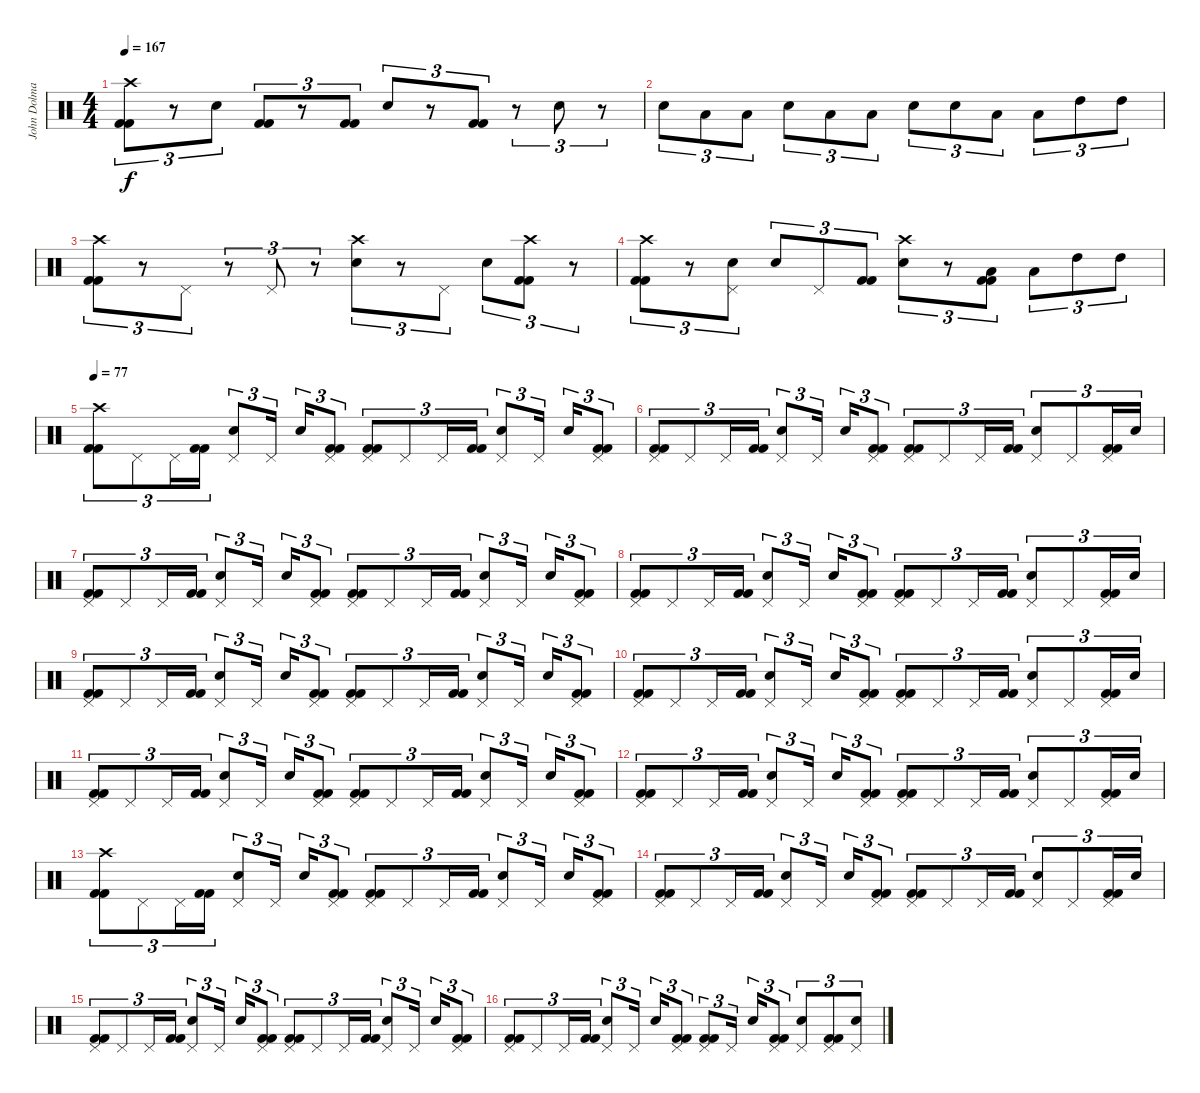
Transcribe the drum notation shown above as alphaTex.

\track ("John Dolmayan" "John Dolma") {instrument percussion}
\staff {score}
\articulation defaults
\ts (4 4)
\tempo 167
\clef neutral
\ks c
("Crash high (hit)" "Kick (hit) 2" "Kick (hit) 2").8{tu (3 2) dy f} r.8{tu (3 2)} "Snare (hit) 2".8{tu (3 2)} ("Kick (hit) 2" "Kick (hit) 2").8{tu (3 2)} r.8{tu (3 2)} ("Kick (hit) 2" "Kick (hit) 2").8{tu (3 2)} "Snare (hit) 2".8{tu (3 2)} r.8{tu (3 2)} ("Kick (hit) 2" "Kick (hit) 2").8{tu (3 2)} r.8{tu (3 2)} "Snare (hit) 2".8{tu (3 2)} r.8{tu (3 2)} |
"Snare (hit) 2".8{tu (3 2)} "Low Tom (hit)".8{tu (3 2)} "Low Tom (hit)".8{tu (3 2)} "Snare (hit) 2".8{tu (3 2)} "Low Tom (hit)".8{tu (3 2)} "Low Tom (hit)".8{tu (3 2)} "Snare (hit) 2".8{tu (3 2)} "Snare (hit) 2".8{tu (3 2)} "Low Tom (hit)".8{tu (3 2)} "Low Tom (hit)".8{tu (3 2)} "High Tom (hit)".8{tu (3 2)} "High Tom (hit)".8{tu (3 2)} |
("Crash high (hit)" "Kick (hit) 2" "Kick (hit) 2").8{tu (3 2)} r.8{tu (3 2)} "Pedal Hi-Hat (hit)".8{tu (3 2)} r.8{tu (3 2)} "Pedal Hi-Hat (hit)".8{tu (3 2)} r.8{tu (3 2)} ("Crash high (hit)" "Snare (hit) 2").8{tu (3 2)} r.8{tu (3 2)} "Pedal Hi-Hat (hit)".8{tu (3 2)} "Snare (hit) 2".8{tu (3 2)} ("Crash high (hit)" "Kick (hit) 2" "Kick (hit) 2").8{tu (3 2)} r.8{tu (3 2)} |
("Crash high (hit)" "Kick (hit) 2" "Kick (hit) 2").8{tu (3 2)} r.8{tu (3 2)} ("Pedal Hi-Hat (hit)" "Snare (hit) 2").8{tu (3 2)} "Snare (hit) 2".8{tu (3 2)} "Pedal Hi-Hat (hit)".8{tu (3 2)} ("Kick (hit) 2" "Kick (hit) 2").8{tu (3 2)} ("Crash high (hit)" "Snare (hit) 2").8{tu (3 2)} r.8{tu (3 2)} ("Low Tom (hit)" "Kick (hit) 2" "Kick (hit) 2").8{tu (3 2)} "Low Tom (hit)".8{tu (3 2)} "High Tom (hit)".8{tu (3 2)} "High Tom (hit)".8{tu (3 2)} |
\tempo 77
("Crash high (hit)" "Kick (hit) 2" "Kick (hit) 2").8{tu (3 2)} "Pedal Hi-Hat (hit)".8{tu (3 2)} "Pedal Hi-Hat (hit)".16{tu (3 2)} ("Kick (hit) 2" "Kick (hit) 2").16{tu (3 2)} ("Pedal Hi-Hat (hit)" "Snare (hit) 2").8{tu (3 2)} "Pedal Hi-Hat (hit)".16{tu (3 2)} "Snare (hit) 2".16{tu (3 2)} ("Pedal Hi-Hat (hit)" "Kick (hit) 2" "Kick (hit) 2").8{tu (3 2)} ("Pedal Hi-Hat (hit)" "Kick (hit) 2" "Kick (hit) 2").8{tu (3 2)} "Pedal Hi-Hat (hit)".8{tu (3 2)} "Pedal Hi-Hat (hit)".16{tu (3 2)} ("Kick (hit) 2" "Kick (hit) 2").16{tu (3 2)} ("Pedal Hi-Hat (hit)" "Snare (hit) 2").8{tu (3 2)} "Pedal Hi-Hat (hit)".16{tu (3 2)} "Snare (hit) 2".16{tu (3 2)} ("Pedal Hi-Hat (hit)" "Kick (hit) 2" "Kick (hit) 2").8{tu (3 2)} |
("Pedal Hi-Hat (hit)" "Kick (hit) 2" "Kick (hit) 2").8{tu (3 2)} "Pedal Hi-Hat (hit)".8{tu (3 2)} "Pedal Hi-Hat (hit)".16{tu (3 2)} ("Kick (hit) 2" "Kick (hit) 2").16{tu (3 2)} ("Pedal Hi-Hat (hit)" "Snare (hit) 2").8{tu (3 2)} "Pedal Hi-Hat (hit)".16{tu (3 2)} "Snare (hit) 2".16{tu (3 2)} ("Pedal Hi-Hat (hit)" "Kick (hit) 2" "Kick (hit) 2").8{tu (3 2)} ("Pedal Hi-Hat (hit)" "Kick (hit) 2" "Kick (hit) 2").8{tu (3 2)} "Pedal Hi-Hat (hit)".8{tu (3 2)} "Pedal Hi-Hat (hit)".16{tu (3 2)} ("Kick (hit) 2" "Kick (hit) 2").16{tu (3 2)} ("Pedal Hi-Hat (hit)" "Snare (hit) 2").8{tu (3 2)} "Pedal Hi-Hat (hit)".8{tu (3 2)} ("Pedal Hi-Hat (hit)" "Kick (hit) 2" "Kick (hit) 2").16{tu (3 2)} "Snare (hit) 2".16{tu (3 2)} |
("Pedal Hi-Hat (hit)" "Kick (hit) 2" "Kick (hit) 2").8{tu (3 2)} "Pedal Hi-Hat (hit)".8{tu (3 2)} "Pedal Hi-Hat (hit)".16{tu (3 2)} ("Kick (hit) 2" "Kick (hit) 2").16{tu (3 2)} ("Pedal Hi-Hat (hit)" "Snare (hit) 2").8{tu (3 2)} "Pedal Hi-Hat (hit)".16{tu (3 2)} "Snare (hit) 2".16{tu (3 2)} ("Pedal Hi-Hat (hit)" "Kick (hit) 2" "Kick (hit) 2").8{tu (3 2)} ("Pedal Hi-Hat (hit)" "Kick (hit) 2" "Kick (hit) 2").8{tu (3 2)} "Pedal Hi-Hat (hit)".8{tu (3 2)} "Pedal Hi-Hat (hit)".16{tu (3 2)} ("Kick (hit) 2" "Kick (hit) 2").16{tu (3 2)} ("Pedal Hi-Hat (hit)" "Snare (hit) 2").8{tu (3 2)} "Pedal Hi-Hat (hit)".16{tu (3 2)} "Snare (hit) 2".16{tu (3 2)} ("Pedal Hi-Hat (hit)" "Kick (hit) 2" "Kick (hit) 2").8{tu (3 2)} |
("Pedal Hi-Hat (hit)" "Kick (hit) 2" "Kick (hit) 2").8{tu (3 2)} "Pedal Hi-Hat (hit)".8{tu (3 2)} "Pedal Hi-Hat (hit)".16{tu (3 2)} ("Kick (hit) 2" "Kick (hit) 2").16{tu (3 2)} ("Pedal Hi-Hat (hit)" "Snare (hit) 2").8{tu (3 2)} "Pedal Hi-Hat (hit)".16{tu (3 2)} "Snare (hit) 2".16{tu (3 2)} ("Pedal Hi-Hat (hit)" "Kick (hit) 2" "Kick (hit) 2").8{tu (3 2)} ("Pedal Hi-Hat (hit)" "Kick (hit) 2" "Kick (hit) 2").8{tu (3 2)} "Pedal Hi-Hat (hit)".8{tu (3 2)} "Pedal Hi-Hat (hit)".16{tu (3 2)} ("Kick (hit) 2" "Kick (hit) 2").16{tu (3 2)} ("Pedal Hi-Hat (hit)" "Snare (hit) 2").8{tu (3 2)} "Pedal Hi-Hat (hit)".8{tu (3 2)} ("Pedal Hi-Hat (hit)" "Kick (hit) 2" "Kick (hit) 2").16{tu (3 2)} "Snare (hit) 2".16{tu (3 2)} |
("Pedal Hi-Hat (hit)" "Kick (hit) 2" "Kick (hit) 2").8{tu (3 2)} "Pedal Hi-Hat (hit)".8{tu (3 2)} "Pedal Hi-Hat (hit)".16{tu (3 2)} ("Kick (hit) 2" "Kick (hit) 2").16{tu (3 2)} ("Pedal Hi-Hat (hit)" "Snare (hit) 2").8{tu (3 2)} "Pedal Hi-Hat (hit)".16{tu (3 2)} "Snare (hit) 2".16{tu (3 2)} ("Pedal Hi-Hat (hit)" "Kick (hit) 2" "Kick (hit) 2").8{tu (3 2)} ("Pedal Hi-Hat (hit)" "Kick (hit) 2" "Kick (hit) 2").8{tu (3 2)} "Pedal Hi-Hat (hit)".8{tu (3 2)} "Pedal Hi-Hat (hit)".16{tu (3 2)} ("Kick (hit) 2" "Kick (hit) 2").16{tu (3 2)} ("Pedal Hi-Hat (hit)" "Snare (hit) 2").8{tu (3 2)} "Pedal Hi-Hat (hit)".16{tu (3 2)} "Snare (hit) 2".16{tu (3 2)} ("Pedal Hi-Hat (hit)" "Kick (hit) 2" "Kick (hit) 2").8{tu (3 2)} |
("Pedal Hi-Hat (hit)" "Kick (hit) 2" "Kick (hit) 2").8{tu (3 2)} "Pedal Hi-Hat (hit)".8{tu (3 2)} "Pedal Hi-Hat (hit)".16{tu (3 2)} ("Kick (hit) 2" "Kick (hit) 2").16{tu (3 2)} ("Pedal Hi-Hat (hit)" "Snare (hit) 2").8{tu (3 2)} "Pedal Hi-Hat (hit)".16{tu (3 2)} "Snare (hit) 2".16{tu (3 2)} ("Pedal Hi-Hat (hit)" "Kick (hit) 2" "Kick (hit) 2").8{tu (3 2)} ("Pedal Hi-Hat (hit)" "Kick (hit) 2" "Kick (hit) 2").8{tu (3 2)} "Pedal Hi-Hat (hit)".8{tu (3 2)} "Pedal Hi-Hat (hit)".16{tu (3 2)} ("Kick (hit) 2" "Kick (hit) 2").16{tu (3 2)} ("Pedal Hi-Hat (hit)" "Snare (hit) 2").8{tu (3 2)} "Pedal Hi-Hat (hit)".8{tu (3 2)} ("Pedal Hi-Hat (hit)" "Kick (hit) 2" "Kick (hit) 2").16{tu (3 2)} "Snare (hit) 2".16{tu (3 2)} |
("Pedal Hi-Hat (hit)" "Kick (hit) 2" "Kick (hit) 2").8{tu (3 2)} "Pedal Hi-Hat (hit)".8{tu (3 2)} "Pedal Hi-Hat (hit)".16{tu (3 2)} ("Kick (hit) 2" "Kick (hit) 2").16{tu (3 2)} ("Pedal Hi-Hat (hit)" "Snare (hit) 2").8{tu (3 2)} "Pedal Hi-Hat (hit)".16{tu (3 2)} "Snare (hit) 2".16{tu (3 2)} ("Pedal Hi-Hat (hit)" "Kick (hit) 2" "Kick (hit) 2").8{tu (3 2)} ("Pedal Hi-Hat (hit)" "Kick (hit) 2" "Kick (hit) 2").8{tu (3 2)} "Pedal Hi-Hat (hit)".8{tu (3 2)} "Pedal Hi-Hat (hit)".16{tu (3 2)} ("Kick (hit) 2" "Kick (hit) 2").16{tu (3 2)} ("Pedal Hi-Hat (hit)" "Snare (hit) 2").8{tu (3 2)} "Pedal Hi-Hat (hit)".16{tu (3 2)} "Snare (hit) 2".16{tu (3 2)} ("Pedal Hi-Hat (hit)" "Kick (hit) 2" "Kick (hit) 2").8{tu (3 2)} |
("Pedal Hi-Hat (hit)" "Kick (hit) 2" "Kick (hit) 2").8{tu (3 2)} "Pedal Hi-Hat (hit)".8{tu (3 2)} "Pedal Hi-Hat (hit)".16{tu (3 2)} ("Kick (hit) 2" "Kick (hit) 2").16{tu (3 2)} ("Pedal Hi-Hat (hit)" "Snare (hit) 2").8{tu (3 2)} "Pedal Hi-Hat (hit)".16{tu (3 2)} "Snare (hit) 2".16{tu (3 2)} ("Pedal Hi-Hat (hit)" "Kick (hit) 2" "Kick (hit) 2").8{tu (3 2)} ("Pedal Hi-Hat (hit)" "Kick (hit) 2" "Kick (hit) 2").8{tu (3 2)} "Pedal Hi-Hat (hit)".8{tu (3 2)} "Pedal Hi-Hat (hit)".16{tu (3 2)} ("Kick (hit) 2" "Kick (hit) 2").16{tu (3 2)} ("Pedal Hi-Hat (hit)" "Snare (hit) 2").8{tu (3 2)} "Pedal Hi-Hat (hit)".8{tu (3 2)} ("Pedal Hi-Hat (hit)" "Kick (hit) 2" "Kick (hit) 2").16{tu (3 2)} "Snare (hit) 2".16{tu (3 2)} |
("Crash high (hit)" "Kick (hit) 2" "Kick (hit) 2").8{tu (3 2)} "Pedal Hi-Hat (hit)".8{tu (3 2)} "Pedal Hi-Hat (hit)".16{tu (3 2)} ("Kick (hit) 2" "Kick (hit) 2").16{tu (3 2)} ("Pedal Hi-Hat (hit)" "Snare (hit) 2").8{tu (3 2)} "Pedal Hi-Hat (hit)".16{tu (3 2)} "Snare (hit) 2".16{tu (3 2)} ("Pedal Hi-Hat (hit)" "Kick (hit) 2" "Kick (hit) 2").8{tu (3 2)} ("Pedal Hi-Hat (hit)" "Kick (hit) 2" "Kick (hit) 2").8{tu (3 2)} "Pedal Hi-Hat (hit)".8{tu (3 2)} "Pedal Hi-Hat (hit)".16{tu (3 2)} ("Kick (hit) 2" "Kick (hit) 2").16{tu (3 2)} ("Pedal Hi-Hat (hit)" "Snare (hit) 2").8{tu (3 2)} "Pedal Hi-Hat (hit)".16{tu (3 2)} "Snare (hit) 2".16{tu (3 2)} ("Pedal Hi-Hat (hit)" "Kick (hit) 2" "Kick (hit) 2").8{tu (3 2)} |
("Pedal Hi-Hat (hit)" "Kick (hit) 2" "Kick (hit) 2").8{tu (3 2)} "Pedal Hi-Hat (hit)".8{tu (3 2)} "Pedal Hi-Hat (hit)".16{tu (3 2)} ("Kick (hit) 2" "Kick (hit) 2").16{tu (3 2)} ("Pedal Hi-Hat (hit)" "Snare (hit) 2").8{tu (3 2)} "Pedal Hi-Hat (hit)".16{tu (3 2)} "Snare (hit) 2".16{tu (3 2)} ("Pedal Hi-Hat (hit)" "Kick (hit) 2" "Kick (hit) 2").8{tu (3 2)} ("Pedal Hi-Hat (hit)" "Kick (hit) 2" "Kick (hit) 2").8{tu (3 2)} "Pedal Hi-Hat (hit)".8{tu (3 2)} "Pedal Hi-Hat (hit)".16{tu (3 2)} ("Kick (hit) 2" "Kick (hit) 2").16{tu (3 2)} ("Pedal Hi-Hat (hit)" "Snare (hit) 2").8{tu (3 2)} "Pedal Hi-Hat (hit)".8{tu (3 2)} ("Pedal Hi-Hat (hit)" "Kick (hit) 2" "Kick (hit) 2").16{tu (3 2)} "Snare (hit) 2".16{tu (3 2)} |
("Pedal Hi-Hat (hit)" "Kick (hit) 2" "Kick (hit) 2").8{tu (3 2)} "Pedal Hi-Hat (hit)".8{tu (3 2)} "Pedal Hi-Hat (hit)".16{tu (3 2)} ("Kick (hit) 2" "Kick (hit) 2").16{tu (3 2)} ("Pedal Hi-Hat (hit)" "Snare (hit) 2").8{tu (3 2)} "Pedal Hi-Hat (hit)".16{tu (3 2)} "Snare (hit) 2".16{tu (3 2)} ("Pedal Hi-Hat (hit)" "Kick (hit) 2" "Kick (hit) 2").8{tu (3 2)} ("Pedal Hi-Hat (hit)" "Kick (hit) 2" "Kick (hit) 2").8{tu (3 2)} "Pedal Hi-Hat (hit)".8{tu (3 2)} "Pedal Hi-Hat (hit)".16{tu (3 2)} ("Kick (hit) 2" "Kick (hit) 2").16{tu (3 2)} ("Pedal Hi-Hat (hit)" "Snare (hit) 2").8{tu (3 2)} "Pedal Hi-Hat (hit)".16{tu (3 2)} "Snare (hit) 2".16{tu (3 2)} ("Pedal Hi-Hat (hit)" "Kick (hit) 2" "Kick (hit) 2").8{tu (3 2)} |
("Pedal Hi-Hat (hit)" "Kick (hit) 2" "Kick (hit) 2").8{tu (3 2)} "Pedal Hi-Hat (hit)".8{tu (3 2)} "Pedal Hi-Hat (hit)".16{tu (3 2)} ("Kick (hit) 2" "Kick (hit) 2").16{tu (3 2)} ("Pedal Hi-Hat (hit)" "Snare (hit) 2").8{tu (3 2)} "Pedal Hi-Hat (hit)".16{tu (3 2)} "Snare (hit) 2".16{tu (3 2)} ("Pedal Hi-Hat (hit)" "Kick (hit) 2" "Kick (hit) 2").8{tu (3 2)} ("Pedal Hi-Hat (hit)" "Kick (hit) 2" "Kick (hit) 2").8{tu (3 2)} "Pedal Hi-Hat (hit)".16{tu (3 2)} "Snare (hit) 2".16{tu (3 2)} ("Pedal Hi-Hat (hit)" "Kick (hit) 2" "Kick (hit) 2").8{tu (3 2)} ("Pedal Hi-Hat (hit)" "Snare (hit) 2").8{tu (3 2)} ("Pedal Hi-Hat (hit)" "Kick (hit) 2" "Kick (hit) 2").8{tu (3 2)} ("Pedal Hi-Hat (hit)" "Snare (hit) 2").8{tu (3 2)}
